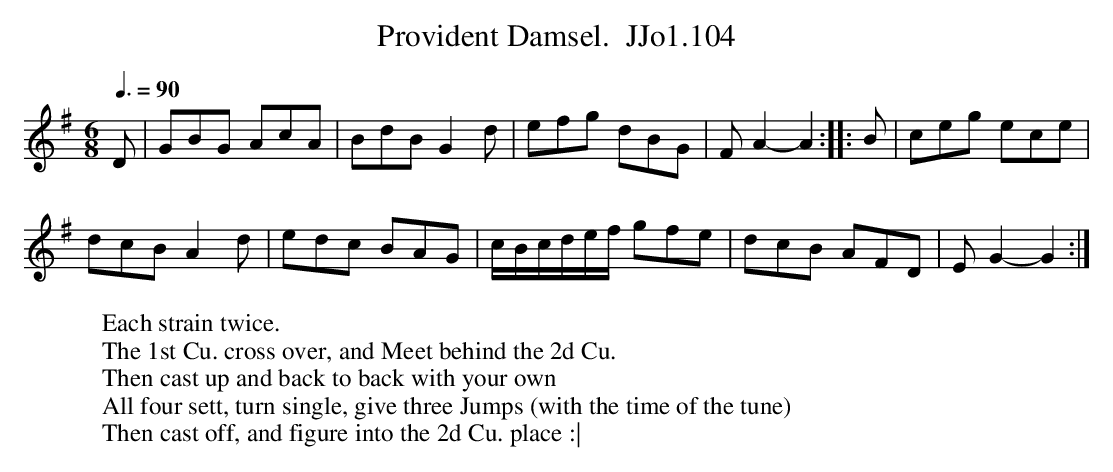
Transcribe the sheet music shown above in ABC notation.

X:1
T:Provident Damsel.  JJo1.104
M:6/8
L:1/8
Q:3/8=90
K:G
D | GBG AcA | BdB G2d | efg dBG | FA2- A2 :||: B |ceg ece |
dcB A2d | edc BAG | c/B/c/d/e/f/ gfe | dcB AFD | EG2- G2 :|
W:Each strain twice.
W:The 1st Cu. cross over, and Meet behind the 2d Cu.
W:Then cast up and back to back with your own
W:All four sett, turn single, give three Jumps (with the time of the tune)
W:Then cast off, and figure into the 2d Cu. place :|
